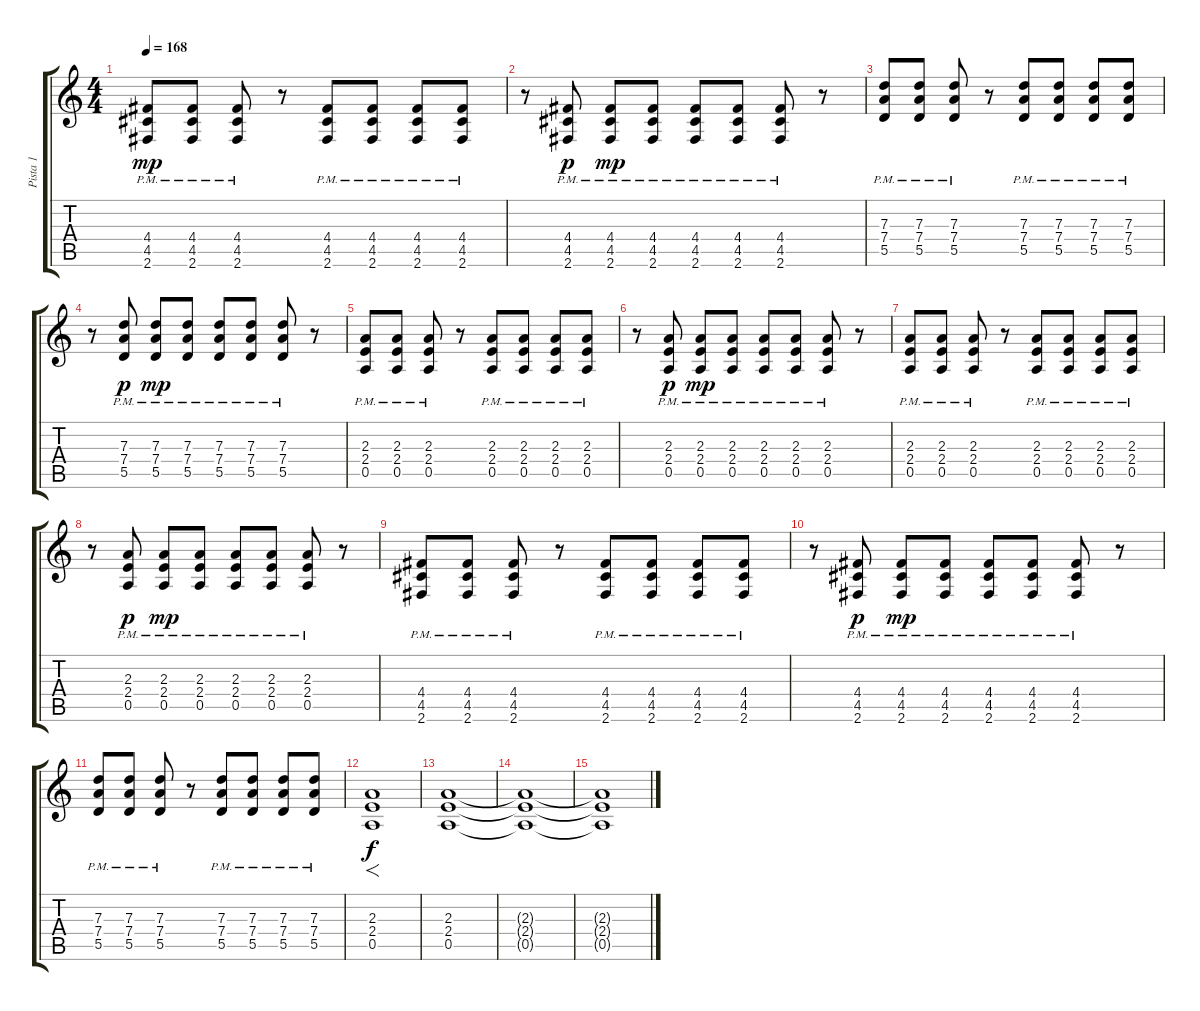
\track ("Pista 1" "Pista 1") {instrument overdrivenguitar}
\staff {score tabs}
\tuning (E4 B3 G3 D3 A2 E2) {hide}
\ts (4 4)
\tempo 168
\clef g2
\ks c
(4.4{pm} 4.5{pm} 2.6{pm}).8{dy mp} (4.4{pm} 4.5{pm} 2.6{pm}).8 (4.4{pm} 4.5{pm} 2.6{pm}).8 r.8 (4.4{pm} 4.5{pm} 2.6{pm}).8 (4.4{pm} 4.5{pm} 2.6{pm}).8 (4.4{pm} 4.5{pm} 2.6{pm}).8 (4.4{pm} 4.5{pm} 2.6{pm}).8 |
r.8 (4.4{pm} 4.5{pm} 2.6{pm}).8{dy p} (4.4{pm} 4.5{pm} 2.6{pm}).8{dy mp} (4.4{pm} 4.5{pm} 2.6{pm}).8 (4.4{pm} 4.5{pm} 2.6{pm}).8 (4.4{pm} 4.5{pm} 2.6{pm}).8 (4.4{pm} 4.5{pm} 2.6{pm}).8 r.8 |
(7.3{pm} 7.4{pm} 5.5{pm}).8 (7.3{pm} 7.4{pm} 5.5{pm}).8 (7.3{pm} 7.4{pm} 5.5{pm}).8 r.8 (7.3{pm} 7.4{pm} 5.5{pm}).8 (7.3{pm} 7.4{pm} 5.5{pm}).8 (7.3{pm} 7.4{pm} 5.5{pm}).8 (7.3{pm} 7.4{pm} 5.5{pm}).8 |
r.8 (7.3{pm} 7.4{pm} 5.5{pm}).8{dy p} (7.3{pm} 7.4{pm} 5.5{pm}).8{dy mp} (7.3{pm} 7.4{pm} 5.5{pm}).8 (7.3{pm} 7.4{pm} 5.5{pm}).8 (7.3{pm} 7.4{pm} 5.5{pm}).8 (7.3{pm} 7.4{pm} 5.5{pm}).8 r.8 |
(2.3{pm} 2.4{pm} 0.5{pm}).8 (2.3{pm} 2.4{pm} 0.5{pm}).8 (2.3{pm} 2.4{pm} 0.5{pm}).8 r.8 (2.3{pm} 2.4{pm} 0.5{pm}).8 (2.3{pm} 2.4{pm} 0.5{pm}).8 (2.3{pm} 2.4{pm} 0.5{pm}).8 (2.3{pm} 2.4{pm} 0.5{pm}).8 |
r.8 (2.3{pm} 2.4{pm} 0.5{pm}).8{dy p} (2.3{pm} 2.4{pm} 0.5{pm}).8{dy mp} (2.3{pm} 2.4{pm} 0.5{pm}).8 (2.3{pm} 2.4{pm} 0.5{pm}).8 (2.3{pm} 2.4{pm} 0.5{pm}).8 (2.3{pm} 2.4{pm} 0.5{pm}).8 r.8 |
(2.3{pm} 2.4{pm} 0.5{pm}).8 (2.3{pm} 2.4{pm} 0.5{pm}).8 (2.3{pm} 2.4{pm} 0.5{pm}).8 r.8 (2.3{pm} 2.4{pm} 0.5{pm}).8 (2.3{pm} 2.4{pm} 0.5{pm}).8 (2.3{pm} 2.4{pm} 0.5{pm}).8 (2.3{pm} 2.4{pm} 0.5{pm}).8 |
r.8 (2.3{pm} 2.4{pm} 0.5{pm}).8{dy p} (2.3{pm} 2.4{pm} 0.5{pm}).8{dy mp} (2.3{pm} 2.4{pm} 0.5{pm}).8 (2.3{pm} 2.4{pm} 0.5{pm}).8 (2.3{pm} 2.4{pm} 0.5{pm}).8 (2.3{pm} 2.4{pm} 0.5{pm}).8 r.8 |
(4.4{pm} 4.5{pm} 2.6{pm}).8 (4.4{pm} 4.5{pm} 2.6{pm}).8 (4.4{pm} 4.5{pm} 2.6{pm}).8 r.8 (4.4{pm} 4.5{pm} 2.6{pm}).8 (4.4{pm} 4.5{pm} 2.6{pm}).8 (4.4{pm} 4.5{pm} 2.6{pm}).8 (4.4{pm} 4.5{pm} 2.6{pm}).8 |
r.8 (4.4{pm} 4.5{pm} 2.6{pm}).8{dy p} (4.4{pm} 4.5{pm} 2.6{pm}).8{dy mp} (4.4{pm} 4.5{pm} 2.6{pm}).8 (4.4{pm} 4.5{pm} 2.6{pm}).8 (4.4{pm} 4.5{pm} 2.6{pm}).8 (4.4{pm} 4.5{pm} 2.6{pm}).8 r.8 |
(7.3{pm} 7.4{pm} 5.5{pm}).8 (7.3{pm} 7.4{pm} 5.5{pm}).8 (7.3{pm} 7.4{pm} 5.5{pm}).8 r.8 (7.3{pm} 7.4{pm} 5.5{pm}).8 (7.3{pm} 7.4{pm} 5.5{pm}).8 (7.3{pm} 7.4{pm} 5.5{pm}).8 (7.3{pm} 7.4{pm} 5.5{pm}).8 |
(2.3 2.4 0.5).1{f dy f} |
(2.3 2.4 0.5).1{volume 0} |
(2.3{t} 2.4{t} 0.5{t}).1 |
(2.3{t} 2.4{t} 0.5{t}).1
